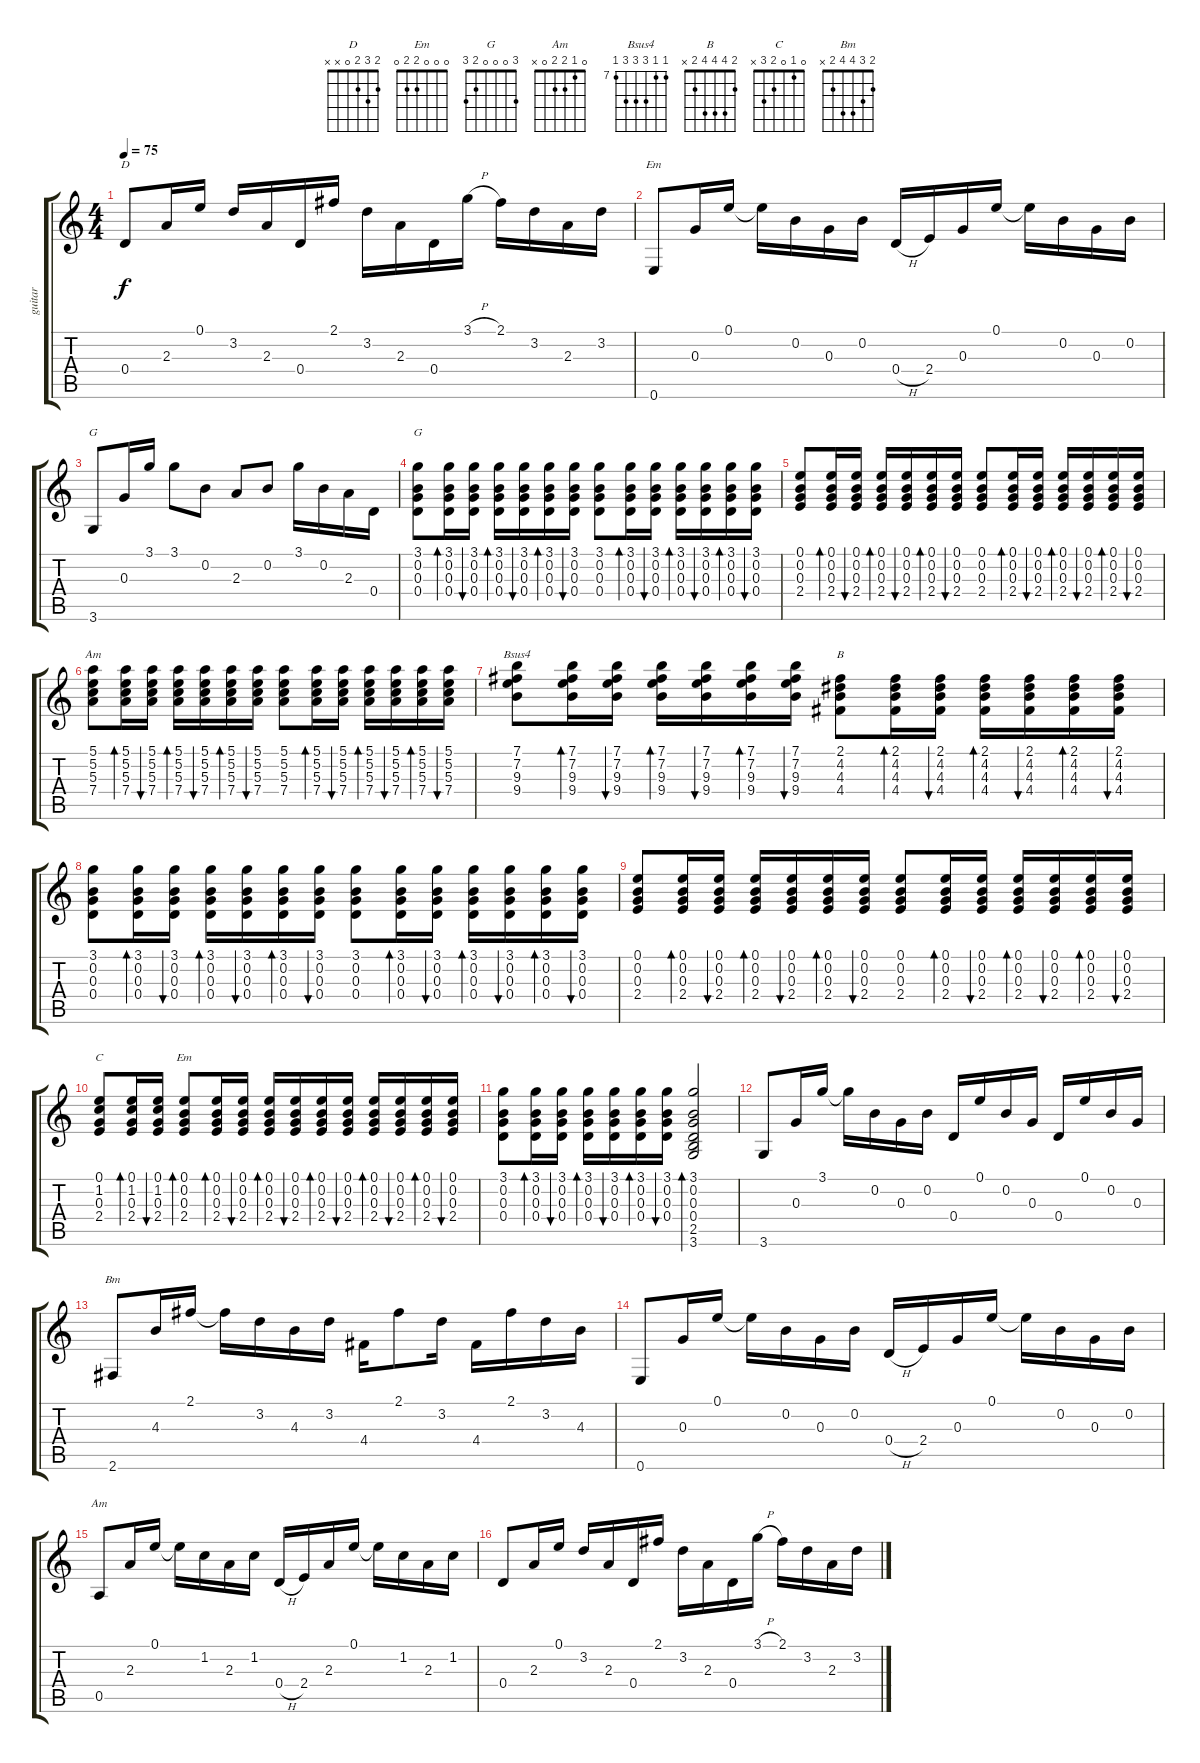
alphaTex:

\track ("guitar" "guitar") {instrument acousticguitarsteel}
\staff {score tabs}
\tuning (E4 B3 G3 D3 A2 E2) {hide}
\chord ("D" 2 3 2 0 x x)
\chord ("Em" x x x x x x) {firstfret 0}
\chord ("G" x x x x x x) {firstfret 0}
\chord ("G" 3 0 0 0 2 3)
\chord ("Am" 5 5 5 7 7 5) {firstfret 5}
\chord ("Bsus4" 7 7 9 9 9 7) {firstfret 7}
\chord ("B" 2 4 4 4 2 x)
\chord ("C" 0 1 0 2 3 x)
\chord ("Em" 0 0 0 2 2 0)
\chord ("Bm" 2 3 4 4 2 x)
\chord ("Am" 0 1 2 2 0 x)
\ts (4 4)
\tempo 75
\clef g2
\ks c
0.4.8{ch "D" dy f} 2.3.16 0.1.16 3.2.16 2.3.16 0.4.16 2.1.16 3.2.16 2.3.16 0.4.16 3.1{h}.16 2.1.16 3.2.16 2.3.16 3.2.16 |
0.6.8{ch "Em"} 0.3.16 0.1.16 0.1{t}.16 0.2.16 0.3.16 0.2.16 0.4{h}.16 2.4.16 0.3.16 0.1.16 0.1{t}.16 0.2.16 0.3.16 0.2.16 |
3.6.8{ch "G"} 0.3.16 3.1.16 3.1.8 0.2.8 2.3.8 0.2.8 3.1.16 0.2.16 2.3.16 0.4.16 |
(3.1 0.2 0.3 0.4).8{ch "G"} (3.1 0.2 0.3 0.4).16{bd 30} (3.1 0.2 0.3 0.4).16{bu 30} (3.1 0.2 0.3 0.4).16{bd 30} (3.1 0.2 0.3 0.4).16{bu 30} (3.1 0.2 0.3 0.4).16{bd 30} (3.1 0.2 0.3 0.4).16{bu 30} (3.1 0.2 0.3 0.4).8 (3.1 0.2 0.3 0.4).16{bd 30} (3.1 0.2 0.3 0.4).16{bu 30} (3.1 0.2 0.3 0.4).16{bd 30} (3.1 0.2 0.3 0.4).16{bu 30} (3.1 0.2 0.3 0.4).16{bd 30} (3.1 0.2 0.3 0.4).16{bu 30} |
(0.1 0.2 0.3 2.4).8 (0.1 0.2 0.3 2.4).16{bd 30} (0.1 0.2 0.3 2.4).16{bu 30} (0.1 0.2 0.3 2.4).16{bd 30} (0.1 0.2 0.3 2.4).16{bu 30} (0.1 0.2 0.3 2.4).16{bd 30} (0.1 0.2 0.3 2.4).16{bu 30} (0.1 0.2 0.3 2.4).8 (0.1 0.2 0.3 2.4).16{bd 30} (0.1 0.2 0.3 2.4).16{bu 30} (0.1 0.2 0.3 2.4).16{bd 30} (0.1 0.2 0.3 2.4).16{bu 30} (0.1 0.2 0.3 2.4).16{bd 30} (0.1 0.2 0.3 2.4).16{bu 30} |
(5.1 5.2 5.3 7.4).8{ch "Am"} (5.1 5.2 5.3 7.4).16{bd 30} (5.1 5.2 5.3 7.4).16{bu 30} (5.1 5.2 5.3 7.4).16{bd 30} (5.1 5.2 5.3 7.4).16{bu 30} (5.1 5.2 5.3 7.4).16{bd 30} (5.1 5.2 5.3 7.4).16{bu 30} (5.1 5.2 5.3 7.4).8 (5.1 5.2 5.3 7.4).16{bd 30} (5.1 5.2 5.3 7.4).16{bu 30} (5.1 5.2 5.3 7.4).16{bd 30} (5.1 5.2 5.3 7.4).16{bu 30} (5.1 5.2 5.3 7.4).16{bd 30} (5.1 5.2 5.3 7.4).16{bu 30} |
(7.1 7.2 9.3 9.4).8{ch "Bsus4"} (7.1 7.2 9.3 9.4).16{bd 30} (7.1 7.2 9.3 9.4).16{bu 30} (7.1 7.2 9.3 9.4).16{bd 30} (7.1 7.2 9.3 9.4).16{bu 30} (7.1 7.2 9.3 9.4).16{bd 30} (7.1 7.2 9.3 9.4).16{bu 30} (2.1 4.2 4.3 4.4).8{ch "B"} (2.1 4.2 4.3 4.4).16{bd 30} (2.1 4.2 4.3 4.4).16{bu 30} (2.1 4.2 4.3 4.4).16{bd 30} (2.1 4.2 4.3 4.4).16{bu 30} (2.1 4.2 4.3 4.4).16{bd 30} (2.1 4.2 4.3 4.4).16{bu 30} |
(3.1 0.2 0.3 0.4).8 (3.1 0.2 0.3 0.4).16{bd 30} (3.1 0.2 0.3 0.4).16{bu 30} (3.1 0.2 0.3 0.4).16{bd 30} (3.1 0.2 0.3 0.4).16{bu 30} (3.1 0.2 0.3 0.4).16{bd 30} (3.1 0.2 0.3 0.4).16{bu 30} (3.1 0.2 0.3 0.4).8 (3.1 0.2 0.3 0.4).16{bd 30} (3.1 0.2 0.3 0.4).16{bu 30} (3.1 0.2 0.3 0.4).16{bd 30} (3.1 0.2 0.3 0.4).16{bu 30} (3.1 0.2 0.3 0.4).16{bd 30} (3.1 0.2 0.3 0.4).16{bu 30} |
(0.1 0.2 0.3 2.4).8 (0.1 0.2 0.3 2.4).16{bd 30} (0.1 0.2 0.3 2.4).16{bu 30} (0.1 0.2 0.3 2.4).16{bd 30} (0.1 0.2 0.3 2.4).16{bu 30} (0.1 0.2 0.3 2.4).16{bd 30} (0.1 0.2 0.3 2.4).16{bu 30} (0.1 0.2 0.3 2.4).8 (0.1 0.2 0.3 2.4).16{bd 30} (0.1 0.2 0.3 2.4).16{bu 30} (0.1 0.2 0.3 2.4).16{bd 30} (0.1 0.2 0.3 2.4).16{bu 30} (0.1 0.2 0.3 2.4).16{bd 30} (0.1 0.2 0.3 2.4).16{bu 30} |
(0.1 1.2 0.3 2.4).8{ch "C"} (0.1 1.2 0.3 2.4).16{bd 30} (0.1 1.2 0.3 2.4).16{bu 30} (0.1 0.2 0.3 2.4).8{bd 30 ch "Em"} (0.1 0.2 0.3 2.4).16{bd 30} (0.1 0.2 0.3 2.4).16{bu 30} (0.1 0.2 0.3 2.4).16{bd 30} (0.1 0.2 0.3 2.4).16{bu 30} (0.1 0.2 0.3 2.4).16{bd 30} (0.1 0.2 0.3 2.4).16{bu 30} (0.1 0.2 0.3 2.4).16{bd 30} (0.1 0.2 0.3 2.4).16{bu 30} (0.1 0.2 0.3 2.4).16{bd 30} (0.1 0.2 0.3 2.4).16{bu 30} |
(3.1 0.2 0.3 0.4).8 (3.1 0.2 0.3 0.4).16{bd 30} (3.1 0.2 0.3 0.4).16{bu 30} (3.1 0.2 0.3 0.4).16{bd 30} (3.1 0.2 0.3 0.4).16{bu 30} (3.1 0.2 0.3 0.4).16{bd 30} (3.1 0.2 0.3 0.4).16{bu 30} (3.1 0.2 0.3 0.4 2.5 3.6).2{bd 30} |
3.6.8 0.3.16 3.1.16 3.1{t}.16 0.2.16 0.3.16 0.2.16 0.4.16 0.1.16 0.2.16 0.3.16 0.4.16 0.1.16 0.2.16 0.3.16 |
2.6.8{ch "Bm"} 4.3.16 2.1.16 2.1{t}.16 3.2.16 4.3.16 3.2.16 4.4.16 2.1.8 3.2.16 4.4.16 2.1.16 3.2.16 4.3.16 |
0.6.8 0.3.16 0.1.16 0.1{t}.16 0.2.16 0.3.16 0.2.16 0.4{h}.16 2.4.16 0.3.16 0.1.16 0.1{t}.16 0.2.16 0.3.16 0.2.16 |
0.5.8{ch "Am"} 2.3.16 0.1.16 0.1{t}.16 1.2.16 2.3.16 1.2.16 0.4{h}.16 2.4.16 2.3.16 0.1.16 0.1{t}.16 1.2.16 2.3.16 1.2.16 |
0.4.8 2.3.16 0.1.16 3.2.16 2.3.16 0.4.16 2.1.16 3.2.16 2.3.16 0.4.16 3.1{h}.16 2.1.16 3.2.16 2.3.16 3.2.16
